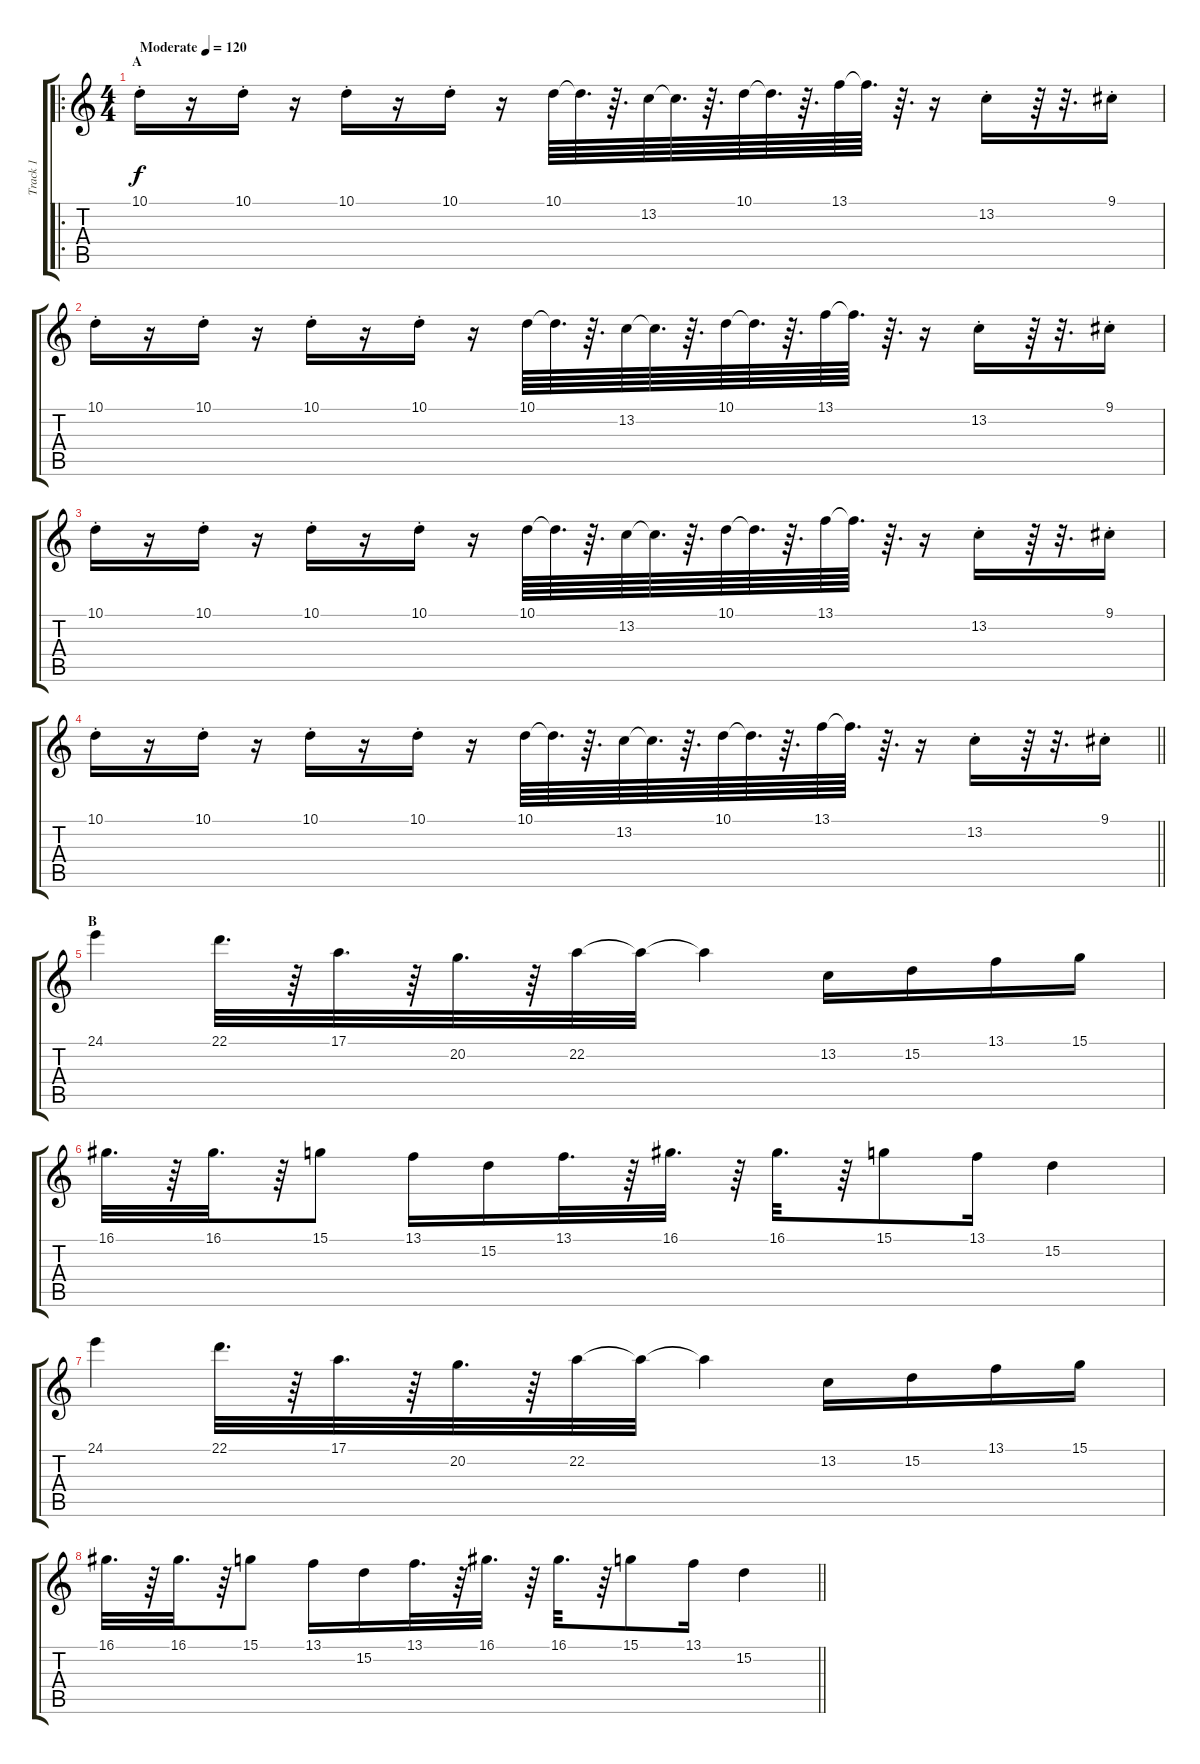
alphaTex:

\track ("Track 1" "Track 1") {instrument piccolo}
\staff {score tabs}
\tuning (E4 B3 G3 D3 A2 E2) {hide}
\ro
\ts (4 4)
\section ("" "A")
\tempo (120 "Moderate")
\clef g2
\ks c
10.1{st}.16{dy f volume 12 instrument piccolo} r.16 10.1{st}.16 r.16 10.1{st}.16 r.16 10.1{st}.16 r.16 10.1.64 10.1{t}.64{d} r.64{d} 13.2.64 13.2{t}.64{d} r.64{d} 10.1.64 10.1{t}.64{d} r.64{d} 13.1.64 13.1{t}.64{d} r.64{d} r.16 13.2{st}.16 r.64 r.32{d} 9.1{st}.16 |
10.1{st}.16 r.16 10.1{st}.16 r.16 10.1{st}.16 r.16 10.1{st}.16 r.16 10.1.64 10.1{t}.64{d} r.64{d} 13.2.64 13.2{t}.64{d} r.64{d} 10.1.64 10.1{t}.64{d} r.64{d} 13.1.64 13.1{t}.64{d} r.64{d} r.16 13.2{st}.16 r.64 r.32{d} 9.1{st}.16 |
10.1{st}.16 r.16 10.1{st}.16 r.16 10.1{st}.16 r.16 10.1{st}.16 r.16 10.1.64 10.1{t}.64{d} r.64{d} 13.2.64 13.2{t}.64{d} r.64{d} 10.1.64 10.1{t}.64{d} r.64{d} 13.1.64 13.1{t}.64{d} r.64{d} r.16 13.2{st}.16 r.64 r.32{d} 9.1{st}.16 |
\barLineRight lightlight
10.1{st}.16 r.16 10.1{st}.16 r.16 10.1{st}.16 r.16 10.1{st}.16 r.16 10.1.64 10.1{t}.64{d} r.64{d} 13.2.64 13.2{t}.64{d} r.64{d} 10.1.64 10.1{t}.64{d} r.64{d} 13.1.64 13.1{t}.64{d} r.64{d} r.16 13.2{st}.16 r.64 r.32{d} 9.1{st}.16 |
\section ("" "B")
24.1.4 22.1.32{d} r.64 17.1.32{d} r.64 20.2.32{d} r.64 22.2.32 22.2{t}.32 22.2{t}.4 13.2.16 15.2.16 13.1.16 15.1.16 |
16.1.32{d} r.64 16.1.32{d} r.64 15.1.8 13.1.16 15.2.16 13.1.32{d} r.64 16.1.32{d} r.64 16.1.32{d} r.64 15.1.8 13.1.16 15.2.4 |
24.1.4 22.1.32{d} r.64 17.1.32{d} r.64 20.2.32{d} r.64 22.2.32 22.2{t}.32 22.2{t}.4 13.2.16 15.2.16 13.1.16 15.1.16 |
\barLineRight lightlight
16.1.32{d} r.64 16.1.32{d} r.64 15.1.8 13.1.16 15.2.16 13.1.32{d} r.64 16.1.32{d} r.64 16.1.32{d} r.64 15.1.8 13.1.16 15.2.4
